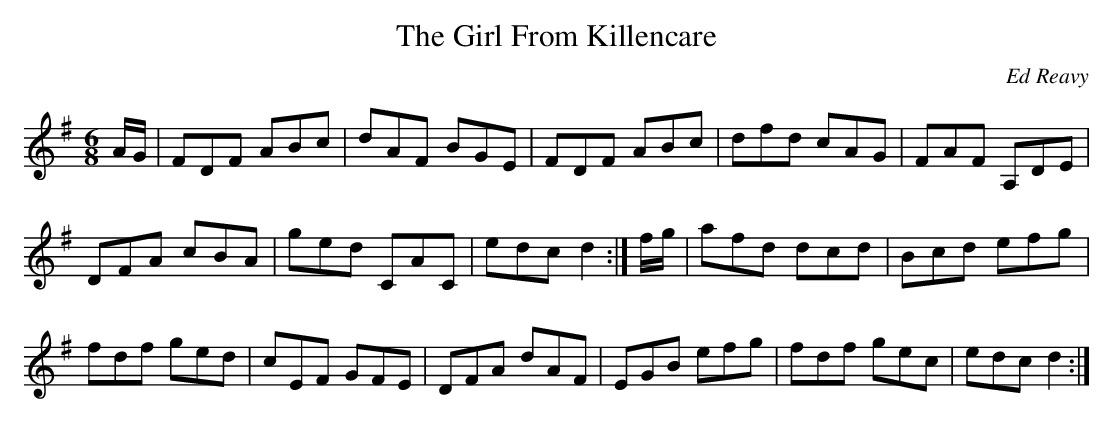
X:1
T:The Girl From Killencare
C:Ed Reavy
M:6/8
L:1/8
K:G
A/2G/2|FDF ABc|dAF BGE|FDF ABc|dfd cAG|FAF A,DE|
DFA cBA|ged CAC|edc d2:|f/2g/2|afd dcd|Bcd efg|
fdf ged|cEF GFE|DFA dAF|EGB efg|fdf gec|edc d2:|
